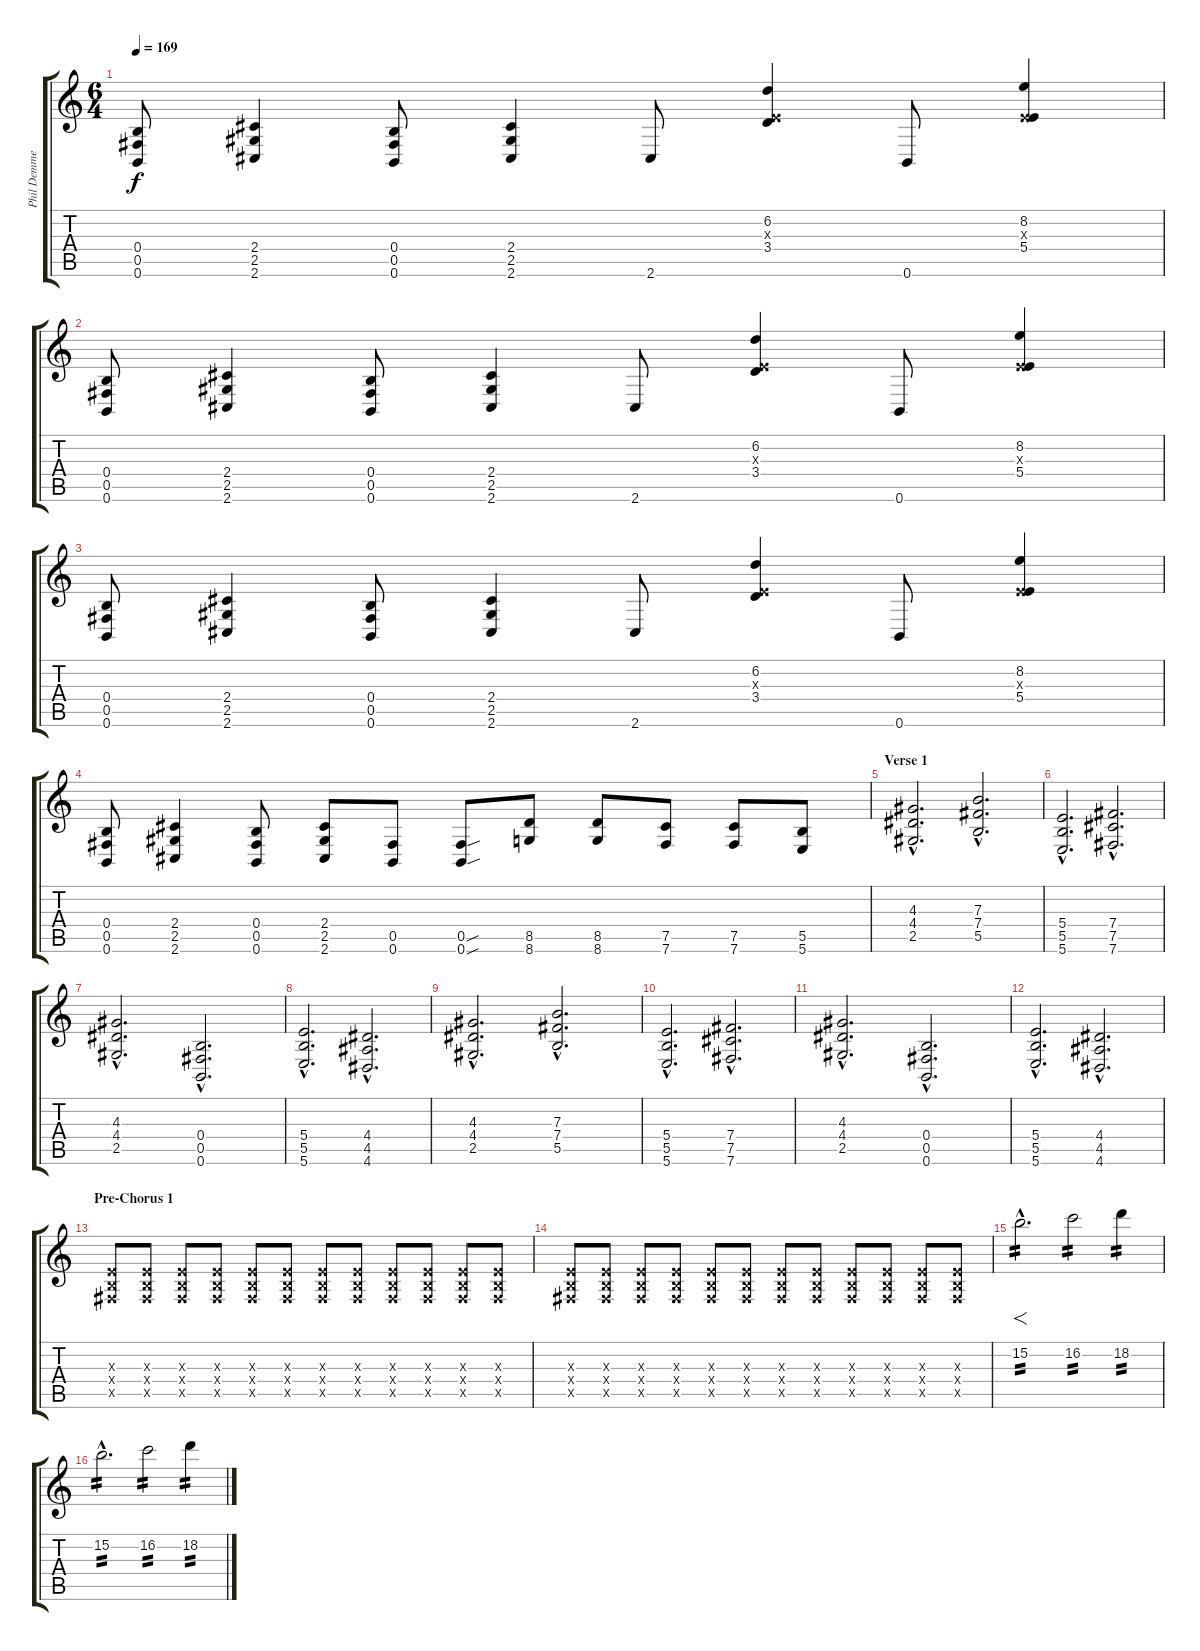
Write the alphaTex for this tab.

\track ("Phil Demmel" "Phil Demme") {instrument distortionguitar}
\staff {score tabs}
\tuning (Db4 Ab3 E3 B2 Gb2 B1) {hide}
\ts (6 4)
\tempo 169
\clef g2
\ks c
(0.4 0.5 0.6).8{dy f} (2.4 2.5 2.6).4 (0.4 0.5 0.6).8 (2.4 2.5 2.6).4 2.6.8 (6.2 0.3{x} 3.4).4 0.6.8 (8.2 0.3{x} 5.4).4 |
(0.4 0.5 0.6).8 (2.4 2.5 2.6).4 (0.4 0.5 0.6).8 (2.4 2.5 2.6).4 2.6.8 (6.2 0.3{x} 3.4).4 0.6.8 (8.2 0.3{x} 5.4).4 |
(0.4 0.5 0.6).8 (2.4 2.5 2.6).4 (0.4 0.5 0.6).8 (2.4 2.5 2.6).4 2.6.8 (6.2 0.3{x} 3.4).4 0.6.8 (8.2 0.3{x} 5.4).4 |
(0.4 0.5 0.6).8 (2.4 2.5 2.6).4 (0.4 0.5 0.6).8 (2.4 2.5 2.6).8 (0.5 0.6).8 (0.5{sou} 0.6{sou}).8 (8.5 8.6).8 (8.5 8.6).8 (7.5 7.6).8 (7.5 7.6).8 (5.5 5.6).8 |
\section ("" "Verse 1")
(4.3{hac} 4.4{hac} 2.5{hac}).2{d} (7.3{hac} 7.4{hac} 5.5{hac}).2{d} |
(5.4{hac} 5.5{hac} 5.6{hac}).2{d} (7.4{hac} 7.5{hac} 7.6{hac}).2{d} |
(4.3{hac} 4.4{hac} 2.5{hac}).2{d} (0.4{hac} 0.5{hac} 0.6{hac}).2{d} |
(5.4{hac} 5.5{hac} 5.6{hac}).2{d} (4.4{hac} 4.5{hac} 4.6{hac}).2{d} |
(4.3{hac} 4.4{hac} 2.5{hac}).2{d} (7.3{hac} 7.4{hac} 5.5{hac}).2{d} |
(5.4{hac} 5.5{hac} 5.6{hac}).2{d} (7.4{hac} 7.5{hac} 7.6{hac}).2{d} |
(4.3{hac} 4.4{hac} 2.5{hac}).2{d} (0.4{hac} 0.5{hac} 0.6{hac}).2{d} |
(5.4{hac} 5.5{hac} 5.6{hac}).2{d} (4.4{hac} 4.5{hac} 4.6{hac}).2{d} |
\section ("" "Pre-Chorus 1")
(0.3{x} 0.4{x} 0.5{x}).8 (0.3{x} 0.4{x} 0.5{x}).8 (0.3{x} 0.4{x} 0.5{x}).8 (0.3{x} 0.4{x} 0.5{x}).8 (0.3{x} 0.4{x} 0.5{x}).8 (0.3{x} 0.4{x} 0.5{x}).8 (0.3{x} 0.4{x} 0.5{x}).8 (0.3{x} 0.4{x} 0.5{x}).8 (0.3{x} 0.4{x} 0.5{x}).8 (0.3{x} 0.4{x} 0.5{x}).8 (0.3{x} 0.4{x} 0.5{x}).8 (0.3{x} 0.4{x} 0.5{x}).8 |
(0.3{x} 0.4{x} 0.5{x}).8 (0.3{x} 0.4{x} 0.5{x}).8 (0.3{x} 0.4{x} 0.5{x}).8 (0.3{x} 0.4{x} 0.5{x}).8 (0.3{x} 0.4{x} 0.5{x}).8 (0.3{x} 0.4{x} 0.5{x}).8 (0.3{x} 0.4{x} 0.5{x}).8 (0.3{x} 0.4{x} 0.5{x}).8 (0.3{x} 0.4{x} 0.5{x}).8 (0.3{x} 0.4{x} 0.5{x}).8 (0.3{x} 0.4{x} 0.5{x}).8 (0.3{x} 0.4{x} 0.5{x}).8 |
15.2{hac}.2{f d tp 2} 16.2.2{tp 2} 18.2.4{tp 2} |
15.2{hac}.2{d tp 2} 16.2.2{tp 2} 18.2.4{tp 2}
